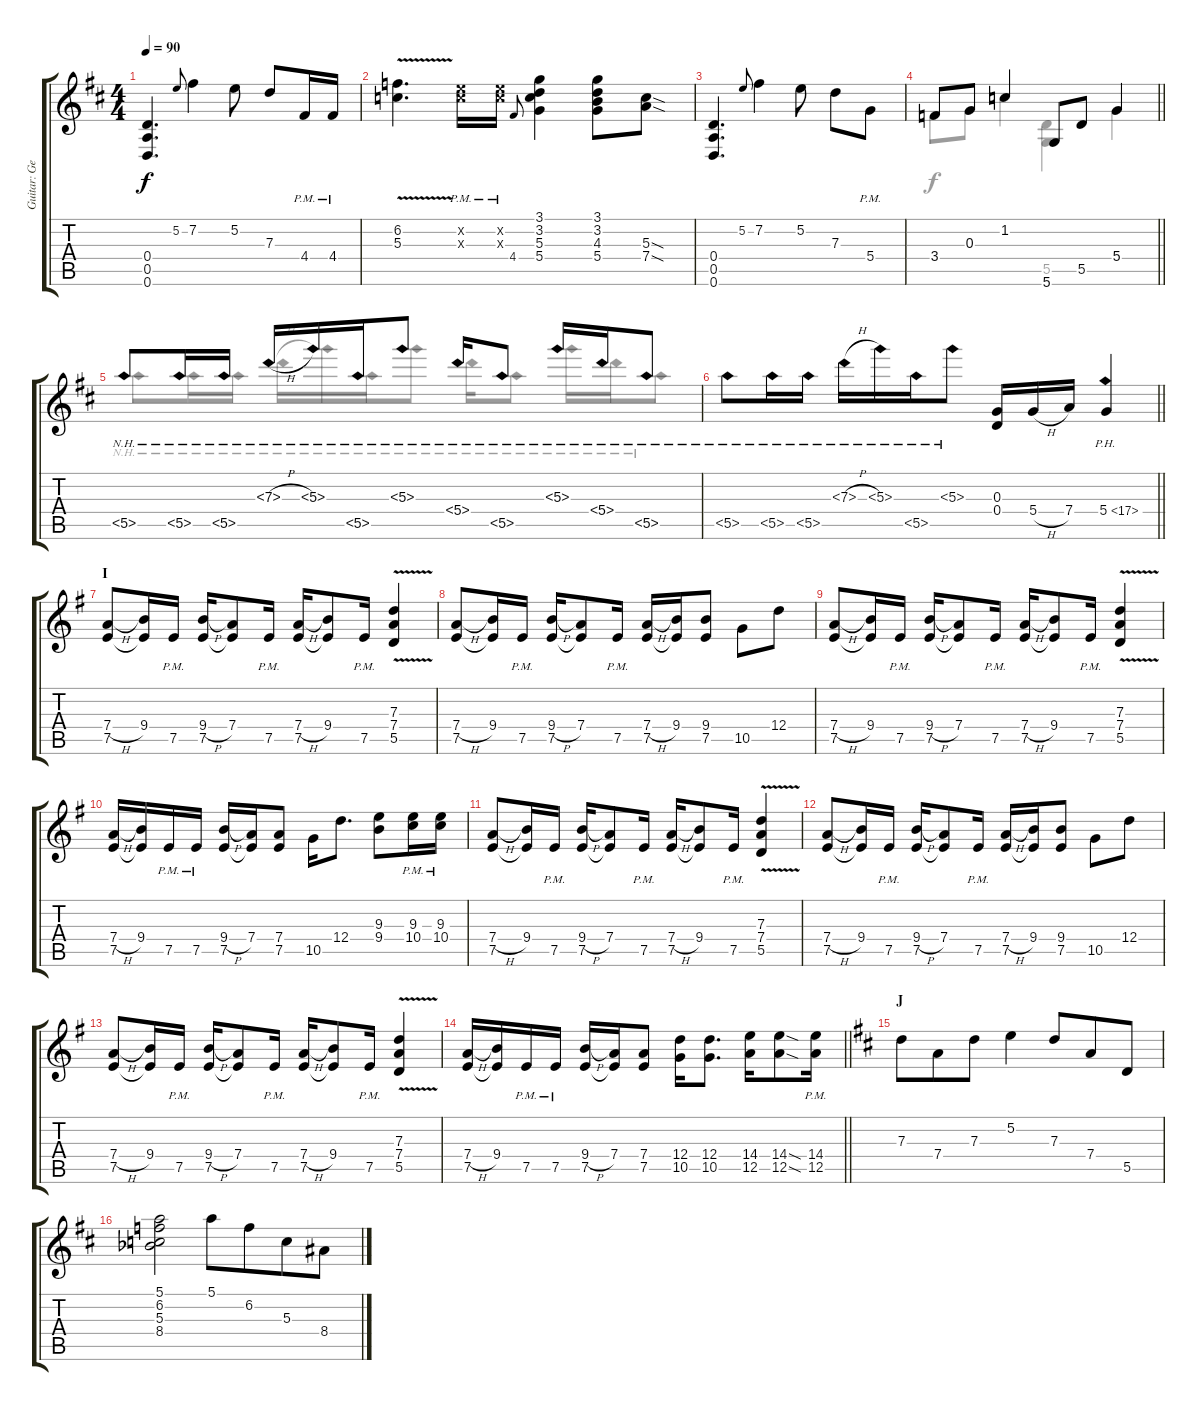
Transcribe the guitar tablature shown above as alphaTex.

\track ("Guitar: George" "Guitar: Ge") {instrument distortionguitar}
\staff {score tabs}
\tuning (E4 B3 G3 D3 A2 D2) {hide}
\voice
\ts (4 4)
\tempo 90
\clef g2
\ks d
(0.4 0.5 0.6).4{d dy f} 5.2.8{gr onbeat} 7.2.4 5.2.8 7.3.8 4.4{pm}.16 4.4{pm}.16 |
(6.2{v} 5.3{v}).4{d} (5.2{pm x} 5.3{pm x}).16 (5.2{pm x} 5.3{pm x}).16 4.4.8{gr onbeat} (3.1 3.2 5.3 5.4).4 (3.1 3.2 4.3 5.4).8 (5.3{sod} 7.4{sod}).8 |
(0.4 0.5 0.6).4{d} 5.2.8{gr onbeat} 7.2.4 5.2.8 7.3.8 5.4{pm}.8 |
\barLineRight lightlight
3.4.8 0.3.8 1.2.4 5.6.8 5.5.8 5.4.4 |
5.5{nh}.8 5.5{nh}.16 5.5{nh}.16 7.3{nh h}.16 5.3{nh}.16 5.5{nh}.16 5.3{nh}.8 5.4{nh}.16 5.5{nh}.8 5.3{nh}.16 5.4{nh}.16 5.5{nh}.8 |
\barLineRight lightlight
5.5{nh}.8 5.5{nh}.16 5.5{nh}.16 7.3{nh h}.16 5.3{nh}.16 5.5{nh}.16 5.3{nh}.8 (0.3 0.4).16 5.4{h}.16 7.4.16 5.4{ph 12}.4 |
\section ("" "I")
\ks g
(7.4{h} 7.5).8{volume 13 balance 8 instrument distortionguitar} (9.4 7.5{t}).16 7.5{pm}.16 (9.4{h} 7.5).16 (7.4 7.5{t}).8 7.5{pm}.16 (7.4{h} 7.5).16 (9.4 7.5{t}).8 7.5{pm}.16 (7.3{v} 7.4{v} 5.5{v}).4 |
(7.4{h} 7.5).8 (9.4 7.5{t}).16 7.5{pm}.16 (9.4{h} 7.5).16 (7.4 7.5{t}).8 7.5{pm}.16 (7.4{h} 7.5).16 (9.4 7.5{t}).16 (9.4 7.5).8 10.5.8 12.4.8 |
(7.4{h} 7.5).8 (9.4 7.5{t}).16 7.5{pm}.16 (9.4{h} 7.5).16 (7.4 7.5{t}).8 7.5{pm}.16 (7.4{h} 7.5).16 (9.4 7.5{t}).8 7.5{pm}.16 (7.3{v} 7.4{v} 5.5{v}).4 |
(7.4{h} 7.5).16 (9.4 7.5{t}).16 7.5{pm}.16 7.5{pm}.16 (9.4{h} 7.5).16 (7.4 7.5{t}).16 (7.4 7.5).8 10.5.16 12.4.8{d} (9.3 9.4).8 (9.3{pm} 10.4{pm}).16 (9.3{pm} 10.4{pm}).16 |
(7.4{h} 7.5).8 (9.4 7.5{t}).16 7.5{pm}.16 (9.4{h} 7.5).16 (7.4 7.5{t}).8 7.5{pm}.16 (7.4{h} 7.5).16 (9.4 7.5{t}).8 7.5{pm}.16 (7.3{v} 7.4{v} 5.5{v}).4 |
(7.4{h} 7.5).8 (9.4 7.5{t}).16 7.5{pm}.16 (9.4{h} 7.5).16 (7.4 7.5{t}).8 7.5{pm}.16 (7.4{h} 7.5).16 (9.4 7.5{t}).16 (9.4 7.5).8 10.5.8 12.4.8 |
(7.4{h} 7.5).8 (9.4 7.5{t}).16 7.5{pm}.16 (9.4{h} 7.5).16 (7.4 7.5{t}).8 7.5{pm}.16 (7.4{h} 7.5).16 (9.4 7.5{t}).8 7.5{pm}.16 (7.3{v} 7.4{v} 5.5{v}).4 |
\barLineRight lightlight
(7.4{h} 7.5).16 (9.4 7.5{t}).16 7.5{pm}.16 7.5{pm}.16 (9.4{h} 7.5).16 (7.4 7.5{t}).16 (7.4 7.5).8 (12.4 10.5).16 (12.4 10.5).8{d} (14.4 12.5).16 (14.4{sod} 12.5{sod}).8 (14.4{pm} 12.5{pm}).16 |
\section ("" "J")
\ks d
7.3.8 7.4.8{beam merge} 7.3.8 5.2.4 7.3.8{beam merge} 7.4.8 5.5.8 |
(5.1 6.2 5.3 8.4{acc b}).2 5.1.8 6.2.8{beam merge} 5.3.8 8.4.8
\voice
\clef g2
\ottava regular
\simile none
\ks d
|
|
|
\barLineRight lightlight
3.4.8 0.3.8 1.2.4 (5.5 5.6).4 5.4.4 |
5.5{nh}.8 5.5{nh}.16 5.5{nh}.16 7.3{nh h}.16 5.3{nh}.16 5.5{nh}.16 5.3{nh}.8 5.4{nh}.16 5.5{nh}.8 5.3{nh}.16 5.4{nh}.16 5.5{nh}.8 |
\barLineRight lightlight
|
\ks g
|
|
|
|
|
|
|
\barLineRight lightlight
|
\ks d
|
